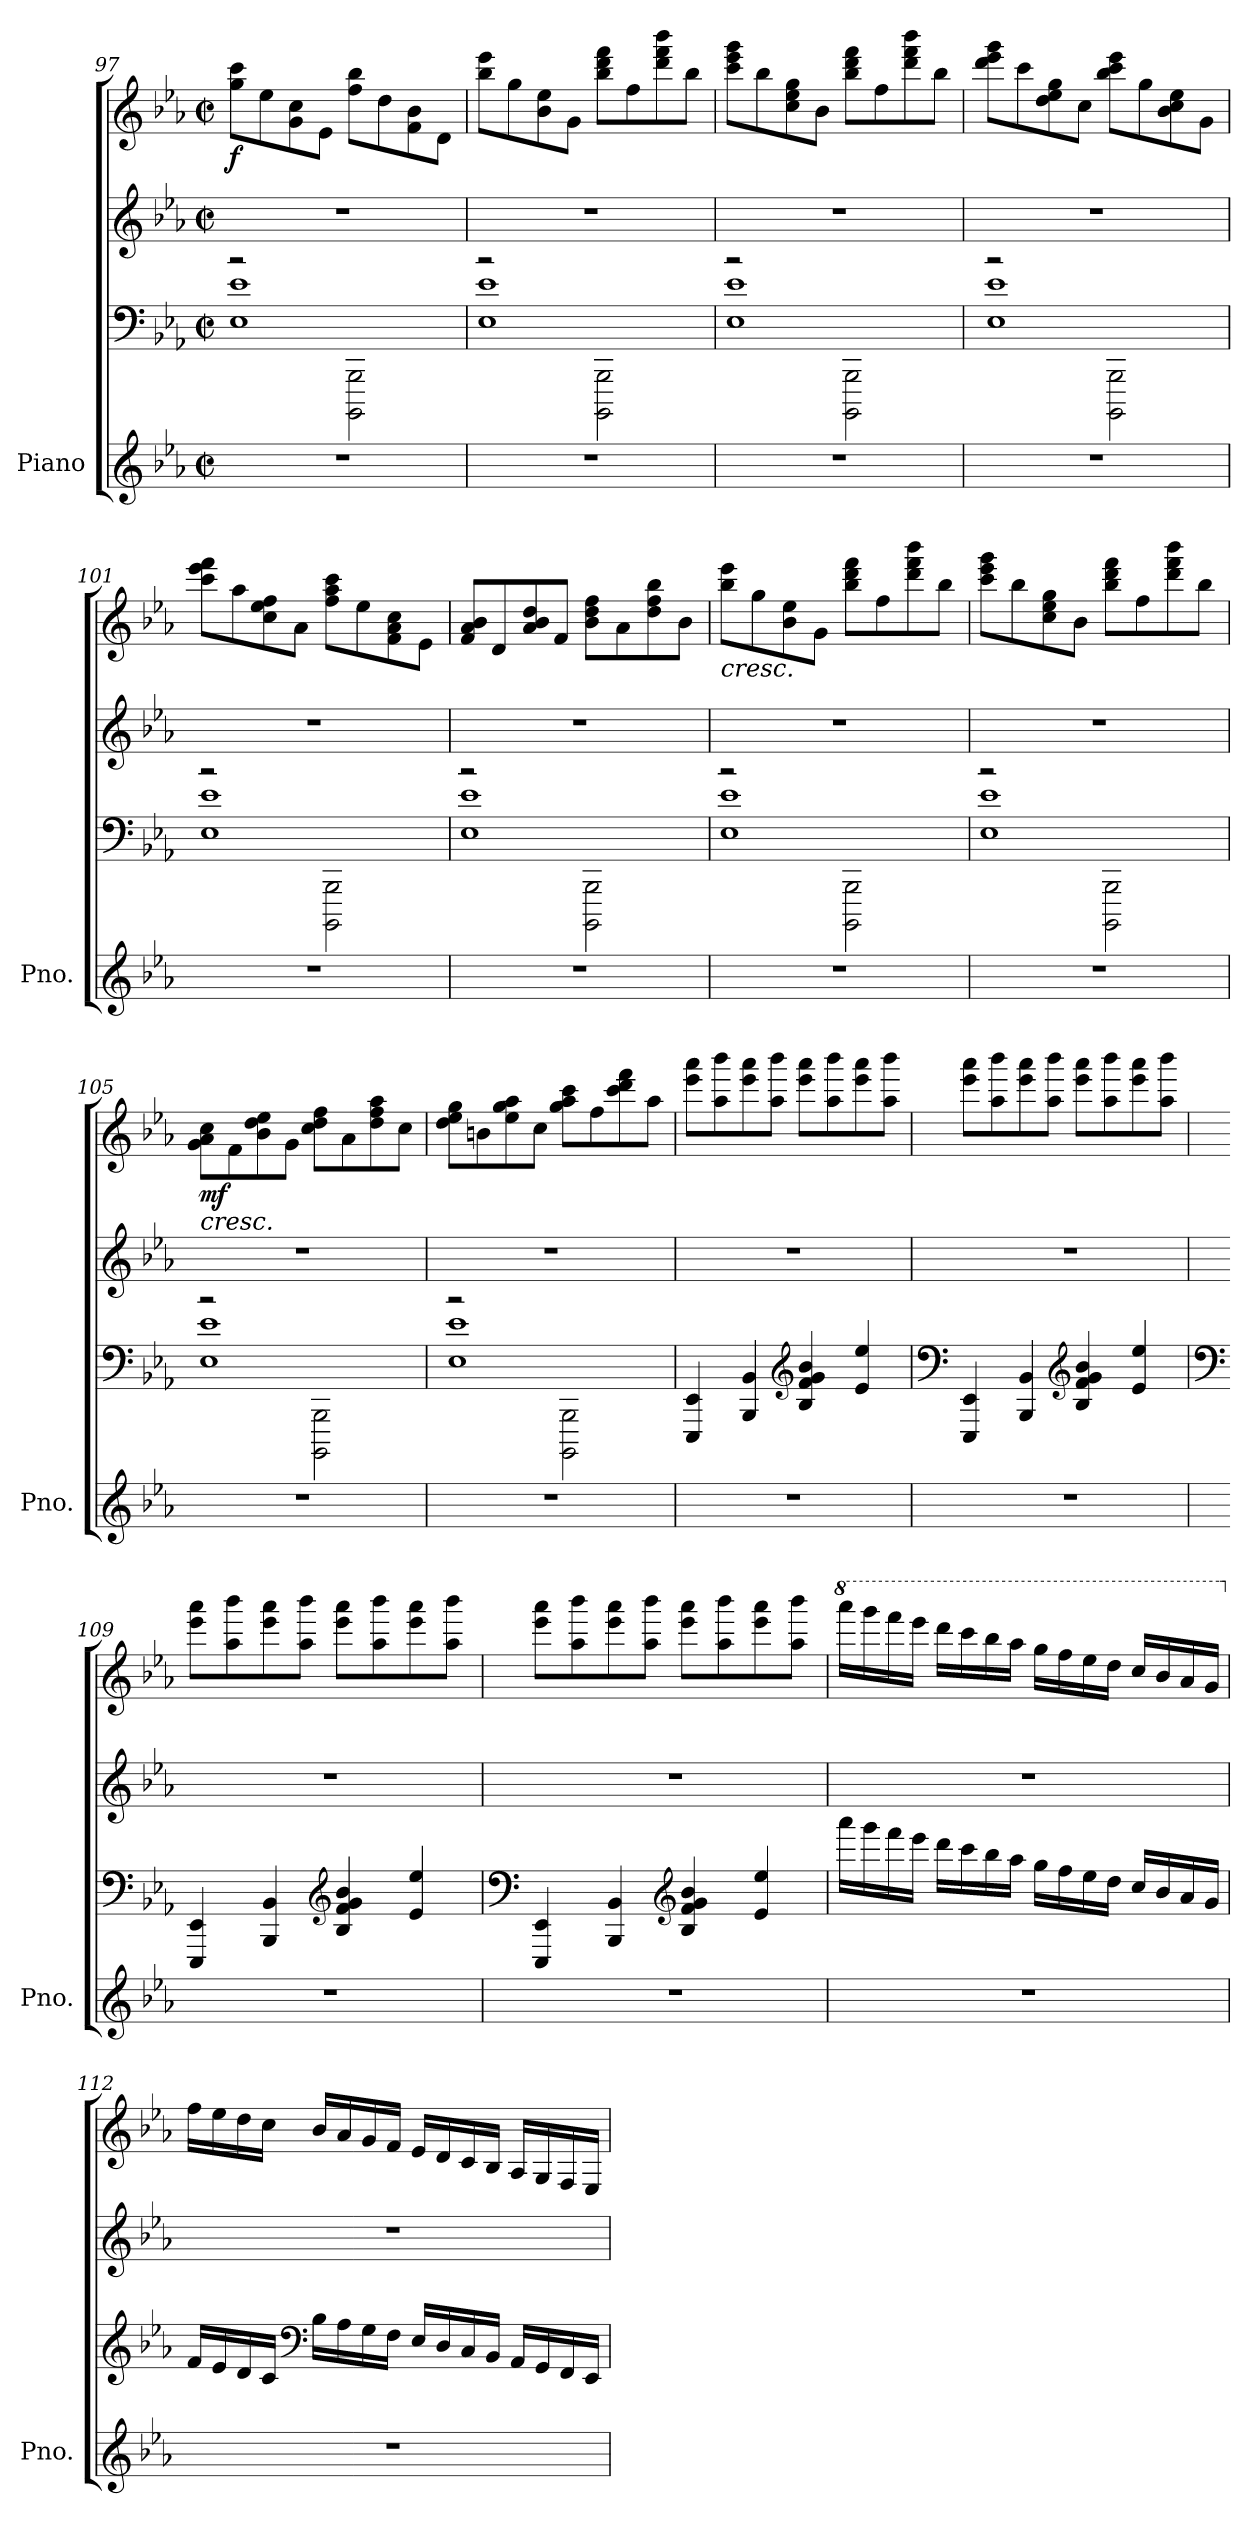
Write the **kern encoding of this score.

**kern	**kern	**kern	**kern	**dynam
*part1	*part1	*part1	*part1	*part1
*staff4	*staff3	*staff2	*staff1	*staff1/2/3/4
*I"Piano	*	*	*	*
*I'Pno.	*	*	*	*
*clefG2	*clefF4	*clefG2	*clefG2	*
*k[b-e-a-]	*k[b-e-a-]	*k[b-e-a-]	*k[b-e-a-]	*
*M2/2	*M2/2	*M2/2	*M2/2	*
*met(c|)	*met(c|)	*met(c|)	*met(c|)	*
=97	=97	=97	=97	=97
*	*^	*	*	*
!	!	!	!	!	!LO:DY:b
1r	2r	1E- 1e-	1r	8gg\ 8ccc\L	f
.	.	.	.	8ee-\	.
.	.	.	.	8g\ 8cc\	.
.	.	.	.	8e-\J	.
.	2BBBB-\ 2BBB-\	.	.	8ff\ 8bb-\L	.
.	.	.	.	8dd\	.
.	.	.	.	8f\ 8b-\	.
.	.	.	.	8d\J	.
=98	=98	=98	=98	=98	=98
1r	2r	1E- 1e-	1r	8bb-\ 8eee-\L	.
.	.	.	.	8gg\	.
.	.	.	.	8b-\ 8ee-\	.
.	.	.	.	8g\J	.
.	2BBBB-\ 2BBB-\	.	.	8bb-\ 8ddd\ 8fff\L	.
.	.	.	.	8ff\	.
.	.	.	.	8ddd\ 8fff\ 8bbb-\	.
.	.	.	.	8bb-\J	.
=99	=99	=99	=99	=99	=99
1r	2r	1E- 1e-	1r	8ccc\ 8eee-\ 8ggg\L	.
.	.	.	.	8bb-\	.
.	.	.	.	8cc\ 8ee-\ 8gg\	.
.	.	.	.	8b-\J	.
.	2BBBB-\ 2BBB-\	.	.	8bb-\ 8ddd\ 8fff\L	.
.	.	.	.	8ff\	.
.	.	.	.	8ddd\ 8fff\ 8bbb-\	.
.	.	.	.	8bb-\J	.
=100	=100	=100	=100	=100	=100
1r	2r	1E- 1e-	1r	8ddd\ 8eee-\ 8ggg\L	.
.	.	.	.	8ccc\	.
.	.	.	.	8dd\ 8ee-\ 8gg\	.
.	.	.	.	8cc\J	.
.	2BBBB-\ 2BBB-\	.	.	8bb-\ 8ccc\ 8eee-\L	.
.	.	.	.	8gg\	.
.	.	.	.	8b-\ 8cc\ 8ee-\	.
.	.	.	.	8g\J	.
=101	=101	=101	=101	=101	=101
1r	2r	1E- 1e-	1r	8ccc\ 8eee-\ 8fff\L	.
.	.	.	.	8aa-\	.
.	.	.	.	8cc\ 8ee-\ 8ff\	.
.	.	.	.	8a-\J	.
.	2BBBB-\ 2BBB-\	.	.	8ff\ 8aa-\ 8ccc\L	.
.	.	.	.	8ee-\	.
.	.	.	.	8f\ 8a-\ 8cc\	.
.	.	.	.	8e-\J	.
=102	=102	=102	=102	=102	=102
1r	2r	1E- 1e-	1r	8f/ 8a-/ 8b-/L	.
.	.	.	.	8d/	.
.	.	.	.	8a-/ 8b-/ 8dd/	.
.	.	.	.	8f/J	.
.	2BBBB-\ 2BBB-\	.	.	8b-\ 8dd\ 8ff\L	.
.	.	.	.	8a-\	.
.	.	.	.	8dd\ 8ff\ 8bb-\	.
.	.	.	.	8b-\J	.
=103	=103	=103	=103	=103	=103
!	!	!	!	!LO:TX:b:i:t=cresc.	!
1r	2r	1E- 1e-	1r	8bb-\ 8eee-\L	.
.	.	.	.	8gg\	.
.	.	.	.	8b-\ 8ee-\	.
.	.	.	.	8g\J	.
.	2BBBB-\ 2BBB-\	.	.	8bb-\ 8ddd\ 8fff\L	.
.	.	.	.	8ff\	.
.	.	.	.	8ddd\ 8fff\ 8bbb-\	.
.	.	.	.	8bb-\J	.
=104	=104	=104	=104	=104	=104
1r	2r	1E- 1e-	1r	8ccc\ 8eee-\ 8ggg\L	.
.	.	.	.	8bb-\	.
.	.	.	.	8cc\ 8ee-\ 8gg\	.
.	.	.	.	8b-\J	.
.	2BBBB-\ 2BBB-\	.	.	8bb-\ 8ddd\ 8fff\L	.
.	.	.	.	8ff\	.
.	.	.	.	8ddd\ 8fff\ 8bbb-\	.
.	.	.	.	8bb-\J	.
=105	=105	=105	=105	=105	=105
!	!	!	!	!LO:TX:b:i:t=cresc.	!
!	!	!	!	!	!LO:DY:b
1r	2r	1E- 1e-	1r	8g\ 8a-\ 8cc\L	mf
.	.	.	.	8f\	.
.	.	.	.	8b-\ 8dd\ 8ee-\	.
.	.	.	.	8g\J	.
.	2BBBB-\ 2BBB-\	.	.	8cc\ 8dd\ 8ff\L	.
.	.	.	.	8a-\	.
.	.	.	.	8dd\ 8ff\ 8aa-\	.
.	.	.	.	8cc\J	.
=106	=106	=106	=106	=106	=106
1r	2r	1E- 1e-	1r	8dd\ 8ee-\ 8gg\L	.
.	.	.	.	8bn\	.
.	.	.	.	8ee-\ 8gg\ 8aa-\	.
.	.	.	.	8cc\J	.
.	2BBBB-\ 2BBB-\	.	.	8gg\ 8aa-\ 8ccc\L	.
.	.	.	.	8ff\	.
.	.	.	.	8ccc\ 8ddd\ 8fff\	.
.	.	.	.	8aa-\J	.
*	*v	*v	*	*	*
=107	=107	=107	=107	=107
1r	4EEE-/ 4EE-/	1r	8eee-\ 8aaa-\L	.
.	.	.	8aa-\ 8bbb-\	.
.	4BBB-/ 4BB-/	.	8eee-\ 8aaa-\	.
.	.	.	8aa-\ 8bbb-\J	.
*	*clefG2	*	*	*
.	4B-/ 4f/ 4g/ 4b-/	.	8eee-\ 8aaa-\L	.
.	.	.	8aa-\ 8bbb-\	.
.	4e-/ 4ee-/	.	8eee-\ 8aaa-\	.
.	.	.	8aa-\ 8bbb-\J	.
=108	=108	=108	=108	=108
*	*clefF4	*	*	*
1r	4EEE-/ 4EE-/	1r	8eee-\ 8aaa-\L	.
.	.	.	8aa-\ 8bbb-\	.
.	4BBB-/ 4BB-/	.	8eee-\ 8aaa-\	.
.	.	.	8aa-\ 8bbb-\J	.
*	*clefG2	*	*	*
.	4B-/ 4f/ 4g/ 4b-/	.	8eee-\ 8aaa-\L	.
.	.	.	8aa-\ 8bbb-\	.
.	4e-/ 4ee-/	.	8eee-\ 8aaa-\	.
.	.	.	8aa-\ 8bbb-\J	.
=109	=109	=109	=109	=109
*	*clefF4	*	*	*
1r	4EEE-/ 4EE-/	1r	8eee-\ 8aaa-\L	.
.	.	.	8aa-\ 8bbb-\	.
.	4BBB-/ 4BB-/	.	8eee-\ 8aaa-\	.
.	.	.	8aa-\ 8bbb-\J	.
*	*clefG2	*	*	*
.	4B-/ 4f/ 4g/ 4b-/	.	8eee-\ 8aaa-\L	.
.	.	.	8aa-\ 8bbb-\	.
.	4e-/ 4ee-/	.	8eee-\ 8aaa-\	.
.	.	.	8aa-\ 8bbb-\J	.
=110	=110	=110	=110	=110
*	*clefF4	*	*	*
1r	4EEE-/ 4EE-/	1r	8eee-\ 8aaa-\L	.
.	.	.	8aa-\ 8bbb-\	.
.	4BBB-/ 4BB-/	.	8eee-\ 8aaa-\	.
.	.	.	8aa-\ 8bbb-\J	.
*	*clefG2	*	*	*
.	4B-/ 4f/ 4g/ 4b-/	.	8eee-\ 8aaa-\L	.
.	.	.	8aa-\ 8bbb-\	.
.	4e-/ 4ee-/	.	8eee-\ 8aaa-\	.
.	.	.	8aa-\ 8bbb-\J	.
=111	=111	=111	=111	=111
*	*	*	*8va	*
1r	16aaa-\LL	1r	16aaaa-\LL	.
.	16ggg\	.	16gggg\	.
.	16fff\	.	16ffff\	.
.	16eee-\JJ	.	16eeee-\JJ	.
.	16ddd\LL	.	16dddd\LL	.
.	16ccc\	.	16cccc\	.
.	16bb-\	.	16bbb-\	.
.	16aa-\JJ	.	16aaa-\JJ	.
.	16gg\LL	.	16ggg\LL	.
.	16ff\	.	16fff\	.
.	16ee-\	.	16eee-\	.
.	16dd\JJ	.	16ddd\JJ	.
.	16cc/LL	.	16ccc/LL	.
.	16b-/	.	16bb-/	.
.	16a-/	.	16aa-/	.
.	16g/JJ	.	16gg/JJ	.
=112	=112	=112	=112	=112
*	*	*	*X8va	*
1r	16f/LL	1r	16ff\LL	.
.	16e-/	.	16ee-\	.
.	16d/	.	16dd\	.
.	16c/JJ	.	16cc\JJ	.
*	*clefF4	*	*	*
.	16B-\LL	.	16b-/LL	.
.	16A-\	.	16a-/	.
.	16G\	.	16g/	.
.	16F\JJ	.	16f/JJ	.
.	16E-/LL	.	16e-/LL	.
.	16D/	.	16d/	.
.	16C/	.	16c/	.
.	16BB-/JJ	.	16B-/JJ	.
.	16AA-/LL	.	16A-/LL	.
.	16GG/	.	16G/	.
.	16FF/	.	16F/	.
.	16EE-/JJ	.	16E-/JJ	.
=	=	=	=	=
*-	*-	*-	*-	*-
